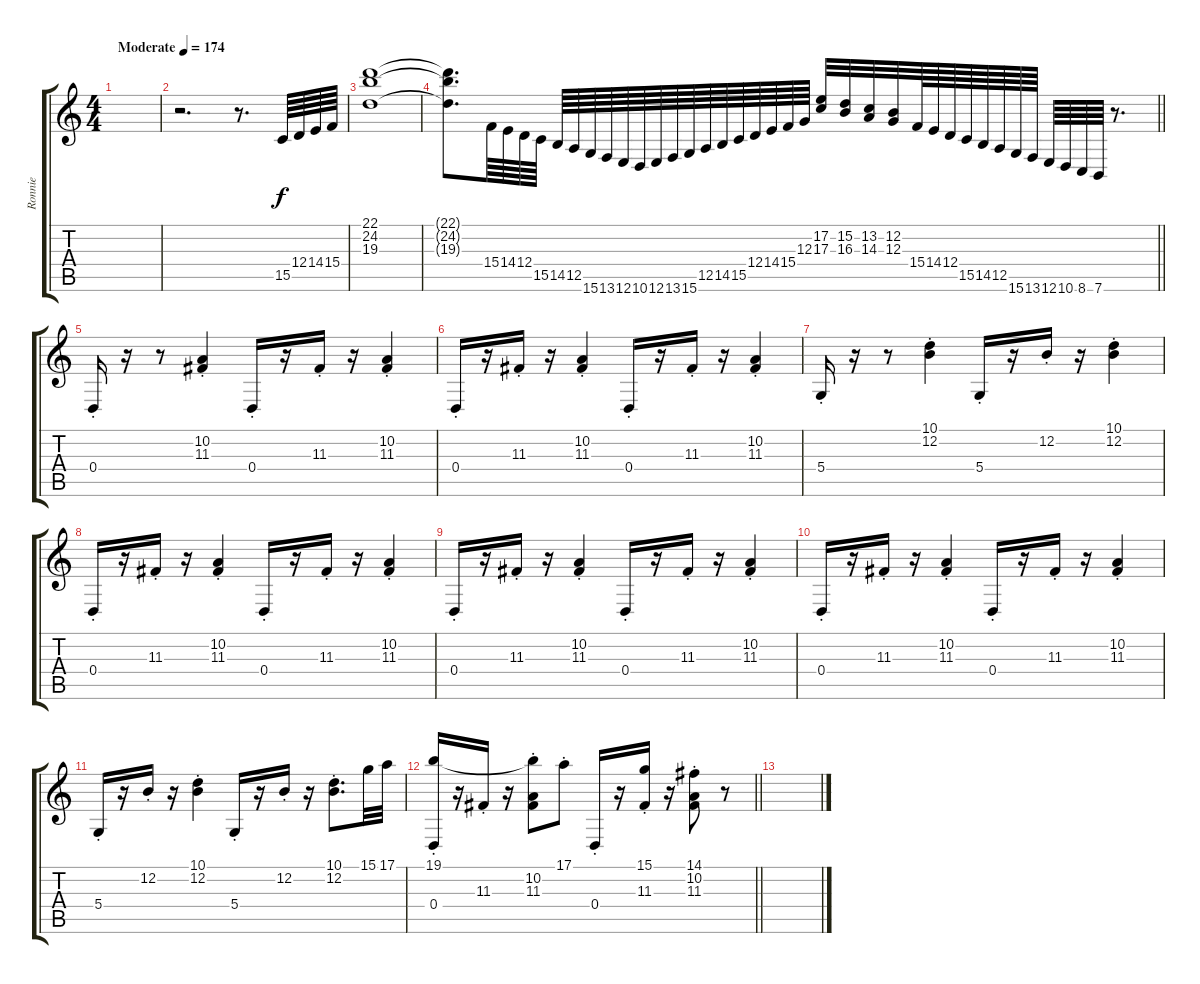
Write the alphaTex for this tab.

\track ("Ronnie" "Ronnie") {instrument rockorgan}
\staff {score tabs}
\tuning (E4 B3 G3 D3 A2 E2) {hide}
\ts (4 4)
\tempo (174 "Moderate")
\clef g2
\ks c
|
r.2{d} r.8{d} 15.5.64 12.4.64 14.4.64 15.4.64 |
(22.1 24.2 19.3).1 |
\barLineRight lightlight
(22.1{t} 24.2{t} 19.3{t}).8{d} 15.4.64 14.4.64 12.4.64 15.5.64 14.5.64 12.5.64 15.6.64 13.6.64 12.6.64 10.6.64 12.6.64 13.6.64 15.6.64 12.5.64 14.5.64 15.5.64 12.4.64 14.4.64 15.4.64 12.3.64 (17.2 17.3).32 (15.2 16.3).32 (13.2 14.3).32 (12.2 12.3).32 15.4.64 14.4.64 12.4.64 15.5.64 14.5.64 12.5.64 15.6.64 13.6.64 12.6.64 10.6.64 8.6.64 7.6.64 r.8{d} |
\section ("" "")
0.4{st}.16 r.16 r.8 (10.2{st} 11.3{st}).4 0.4{st}.16 r.16 11.3{st}.16 r.16 (10.2{st} 11.3{st}).4 |
0.4{st}.16 r.16 11.3{st}.16 r.16 (10.2{st} 11.3{st}).4 0.4{st}.16 r.16 11.3{st}.16 r.16 (10.2{st} 11.3{st}).4 |
5.4{st}.16 r.16 r.8 (10.1{st} 12.2{st}).4 5.4{st}.16 r.16 12.2{st}.16 r.16 (10.1{st} 12.2{st}).4 |
0.4{st}.16 r.16 11.3{st}.16 r.16 (10.2{st} 11.3{st}).4 0.4{st}.16 r.16 11.3{st}.16 r.16 (10.2{st} 11.3{st}).4 |
0.4{st}.16 r.16 11.3{st}.16 r.16 (10.2{st} 11.3{st}).4 0.4{st}.16 r.16 11.3{st}.16 r.16 (10.2{st} 11.3{st}).4 |
0.4{st}.16 r.16 11.3{st}.16 r.16 (10.2{st} 11.3{st}).4 0.4{st}.16 r.16 11.3{st}.16 r.16 (10.2{st} 11.3{st}).4 |
5.4{st}.16 r.16 12.2{st}.16 r.16 (10.1{st} 12.2{st}).4 5.4{st}.16 r.16 12.2{st}.16 r.16 (10.1{st} 12.2{st}).8{d} 15.1.32 17.1.32 |
\barLineRight lightlight
(19.1 0.4{st}).16 r.16 11.3{st}.16 r.16 (19.1{t} 10.2{st} 11.3{st}).8 17.1{st}.8 0.4{st}.16 r.16 (15.1 11.3{st}).16 r.16 (14.1{st} 10.2{st} 11.3{st}).8 r.8 |
\section ("" "")
